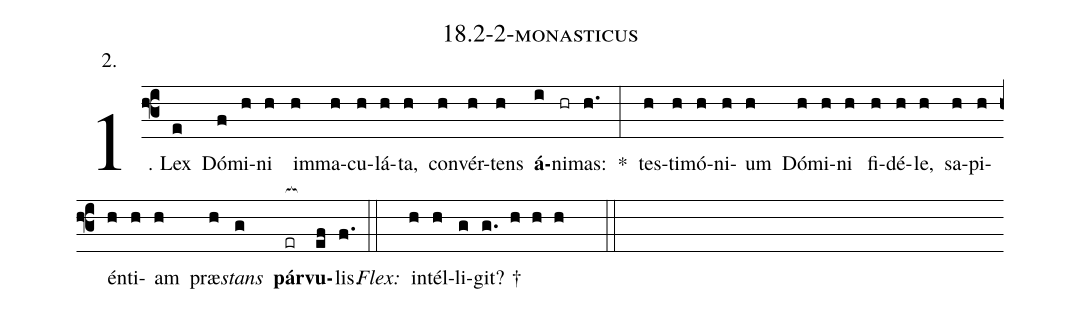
name: 18.2-2-monasticus;
annotation: 2.;
%%
(f3)1. Lex(e) Dó(f)mi(h)ni(h) im(h)ma(h)cu(h)lá(h)ta,(h) con(h)vér(h)tens(h) <b>á</b>(i)ni(hr)mas:(h.) *(:) tes(h)ti(h)mó(h)ni(h)um(h) Dó(h)mi(h)ni(h) fi(h)dé(h)le,(h) sa(h)pi(h)én(h)ti(h)am(h) præ(h)<i>stans</i>(g) <b>pár</b>(er[ocb:1{])<b>vu</b>(ef[ocb:0}])lis.(f.) (::)
<i>Flex:</i>()  in(h)tél(h)li(g)git? †(g. h h h  ::)

%E(h) u(h) o(h) u(g) a(ef) e.(f.) (::)
